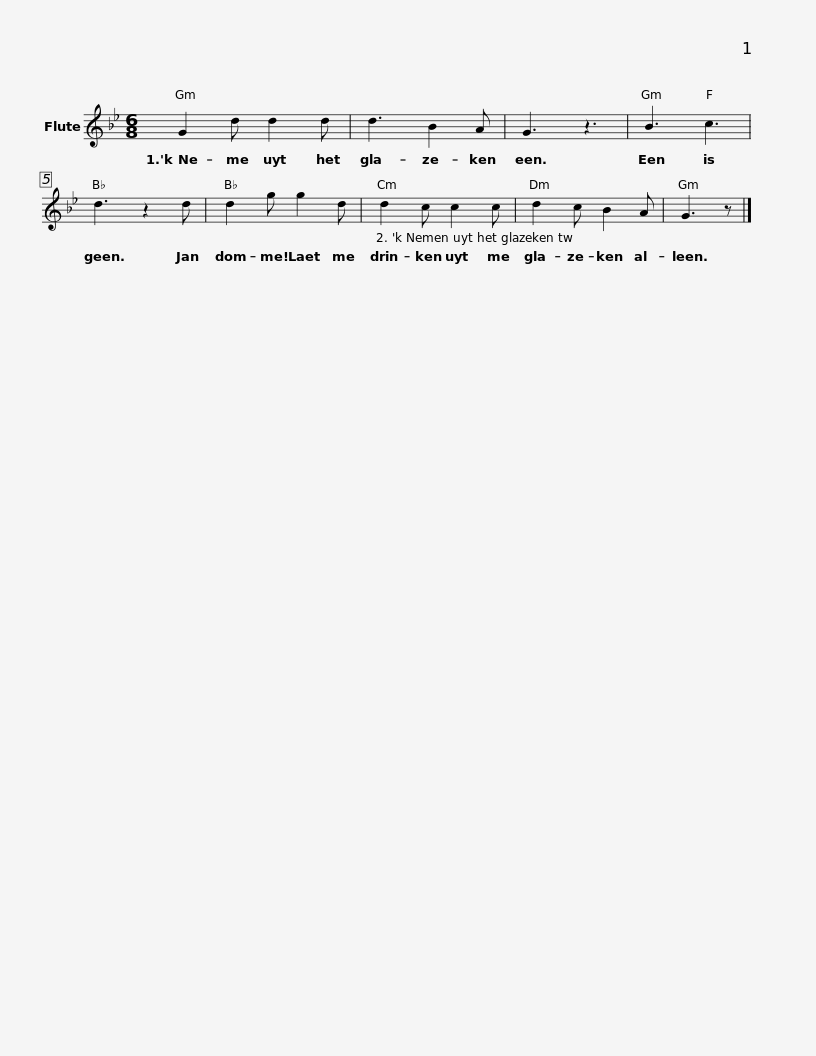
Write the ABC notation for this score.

X:1
L:1/8
M:6/8
I:linebreak $
K:Bb
V:1 treble
V:1
 G2 d d2 d | d3 B2 A | G3 z3 | B3 c3 | d3 z2 d | %5
 d2 g g2 d |$ d2 c c2 c | d2 c B2 A | G3 z |] %9
